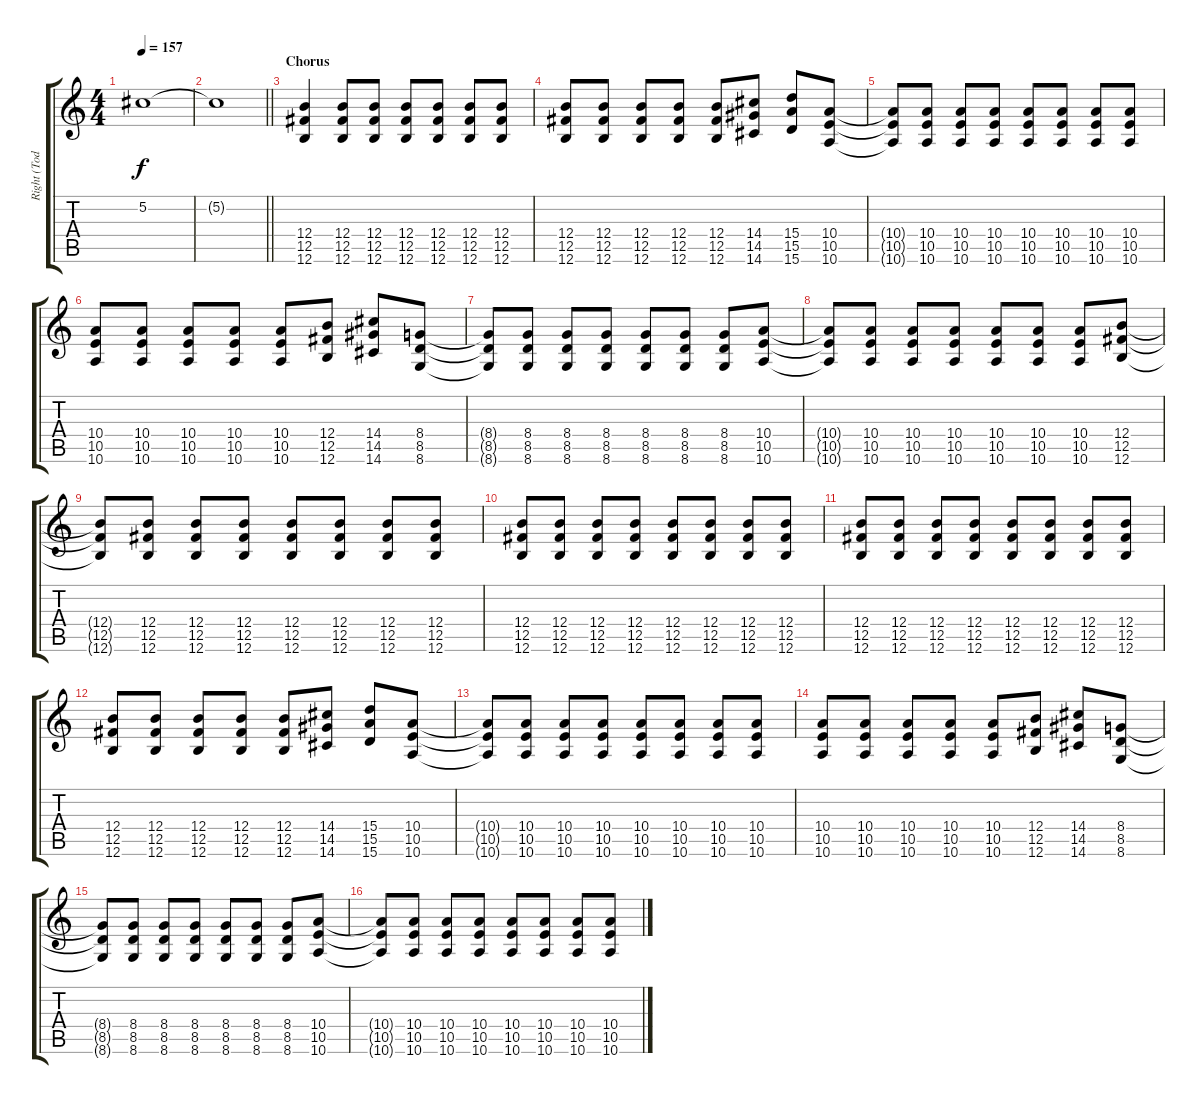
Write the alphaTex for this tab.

\track ("Right (Todor)" "Right (Tod") {instrument distortionguitar}
\staff {score tabs}
\tuning (Db4 Ab3 E3 B2 Gb2 B1) {hide}
\ts (4 4)
\tempo 157
\clef g2
\ks c
5.2{t}.1{dy f} |
\barLineRight lightlight
5.2{t}.1 |
\section ("" "Chorus")
(12.4 12.5 12.6).4 (12.4 12.5 12.6).8 (12.4 12.5 12.6).8 (12.4 12.5 12.6).8 (12.4 12.5 12.6).8 (12.4 12.5 12.6).8 (12.4 12.5 12.6).8 |
(12.4 12.5 12.6).8 (12.4 12.5 12.6).8 (12.4 12.5 12.6).8 (12.4 12.5 12.6).8 (12.4 12.5 12.6).8 (14.4 14.5 14.6).8 (15.4 15.5 15.6).8 (10.4 10.5 10.6).8 |
(10.4{t} 10.5{t} 10.6{t}).8 (10.4 10.5 10.6).8 (10.4 10.5 10.6).8 (10.4 10.5 10.6).8 (10.4 10.5 10.6).8 (10.4 10.5 10.6).8 (10.4 10.5 10.6).8 (10.4 10.5 10.6).8 |
(10.4 10.5 10.6).8 (10.4 10.5 10.6).8 (10.4 10.5 10.6).8 (10.4 10.5 10.6).8 (10.4 10.5 10.6).8 (12.4 12.5 12.6).8 (14.4 14.5 14.6).8 (8.4 8.5 8.6).8 |
(8.4{t} 8.5{t} 8.6{t}).8 (8.4 8.5 8.6).8 (8.4 8.5 8.6).8 (8.4 8.5 8.6).8 (8.4 8.5 8.6).8 (8.4 8.5 8.6).8 (8.4 8.5 8.6).8 (10.4 10.5 10.6).8 |
(10.4{t} 10.5{t} 10.6{t}).8 (10.4 10.5 10.6).8 (10.4 10.5 10.6).8 (10.4 10.5 10.6).8 (10.4 10.5 10.6).8 (10.4 10.5 10.6).8 (10.4 10.5 10.6).8 (12.4 12.5 12.6).8 |
(12.4{t} 12.5{t} 12.6{t}).8 (12.4 12.5 12.6).8 (12.4 12.5 12.6).8 (12.4 12.5 12.6).8 (12.4 12.5 12.6).8 (12.4 12.5 12.6).8 (12.4 12.5 12.6).8 (12.4 12.5 12.6).8 |
(12.4 12.5 12.6).8 (12.4 12.5 12.6).8 (12.4 12.5 12.6).8 (12.4 12.5 12.6).8 (12.4 12.5 12.6).8 (12.4 12.5 12.6).8 (12.4 12.5 12.6).8 (12.4 12.5 12.6).8 |
(12.4 12.5 12.6).8 (12.4 12.5 12.6).8 (12.4 12.5 12.6).8 (12.4 12.5 12.6).8 (12.4 12.5 12.6).8 (12.4 12.5 12.6).8 (12.4 12.5 12.6).8 (12.4 12.5 12.6).8 |
(12.4 12.5 12.6).8 (12.4 12.5 12.6).8 (12.4 12.5 12.6).8 (12.4 12.5 12.6).8 (12.4 12.5 12.6).8 (14.4 14.5 14.6).8 (15.4 15.5 15.6).8 (10.4 10.5 10.6).8 |
(10.4{t} 10.5{t} 10.6{t}).8 (10.4 10.5 10.6).8 (10.4 10.5 10.6).8 (10.4 10.5 10.6).8 (10.4 10.5 10.6).8 (10.4 10.5 10.6).8 (10.4 10.5 10.6).8 (10.4 10.5 10.6).8 |
(10.4 10.5 10.6).8 (10.4 10.5 10.6).8 (10.4 10.5 10.6).8 (10.4 10.5 10.6).8 (10.4 10.5 10.6).8 (12.4 12.5 12.6).8 (14.4 14.5 14.6).8 (8.4 8.5 8.6).8 |
(8.4{t} 8.5{t} 8.6{t}).8 (8.4 8.5 8.6).8 (8.4 8.5 8.6).8 (8.4 8.5 8.6).8 (8.4 8.5 8.6).8 (8.4 8.5 8.6).8 (8.4 8.5 8.6).8 (10.4 10.5 10.6).8 |
(10.4{t} 10.5{t} 10.6{t}).8 (10.4 10.5 10.6).8 (10.4 10.5 10.6).8 (10.4 10.5 10.6).8 (10.4 10.5 10.6).8 (10.4 10.5 10.6).8 (10.4 10.5 10.6).8 (10.4 10.5 10.6).8
